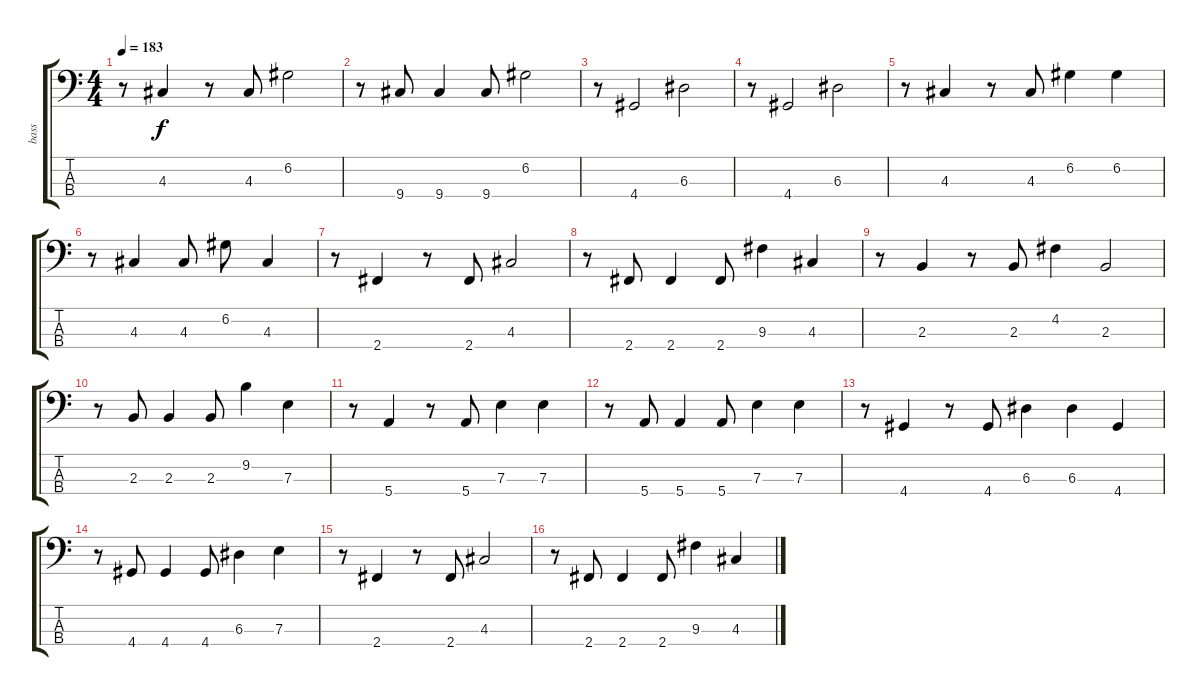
\track ("bass" "bass") {instrument electricbassfinger}
\staff {score tabs}
\tuning (G2 D2 A1 E1) {hide}
\ts (4 4)
\tempo 183
\clef f4
\ks c
r.8{dy f} 4.3.4 r.8 4.3.8 6.2.2 |
r.8 9.4.8 9.4.4 9.4.8 6.2.2 |
r.8 4.4.2 6.3.2 |
r.8 4.4.2 6.3.2 |
r.8 4.3.4 r.8 4.3.8 6.2.4 6.2.4 |
r.8 4.3.4 4.3.8 6.2.8 4.3.4 |
r.8 2.4.4 r.8 2.4.8 4.3.2 |
r.8 2.4.8 2.4.4 2.4.8 9.3.4 4.3.4 |
r.8 2.3.4 r.8 2.3.8 4.2.4 2.3.2 |
r.8 2.3.8 2.3.4 2.3.8 9.2.4 7.3.4 |
r.8 5.4.4 r.8 5.4.8 7.3.4 7.3.4 |
r.8 5.4.8 5.4.4 5.4.8 7.3.4 7.3.4 |
r.8 4.4.4 r.8 4.4.8 6.3.4 6.3.4 4.4.4 |
r.8 4.4.8 4.4.4 4.4.8 6.3.4 7.3.4 |
r.8 2.4.4 r.8 2.4.8 4.3.2 |
r.8 2.4.8 2.4.4 2.4.8 9.3.4 4.3.4
